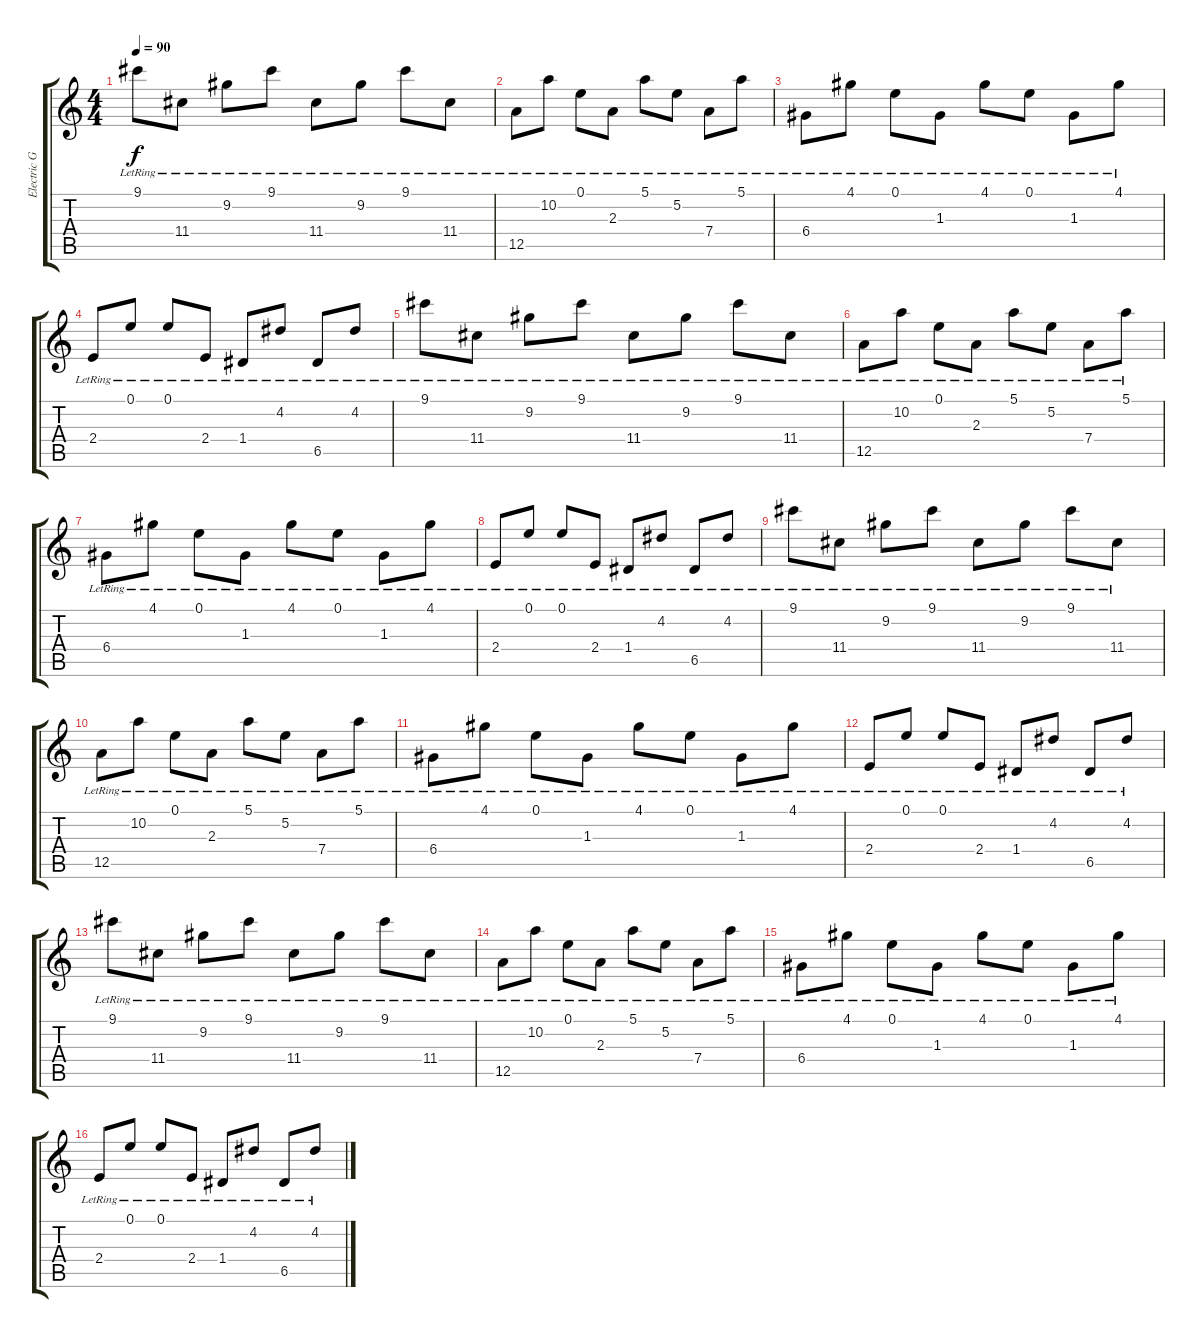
\track ("Electric Guitar" "Electric G") {instrument electricguitarclean}
\staff {score tabs}
\tuning (E4 B3 G3 D3 A2 E2) {hide}
\ts (4 4)
\tempo 90
\clef g2
\ks c
9.1{lr}.8{dy f} 11.4{lr}.8 9.2{lr}.8 9.1{lr}.8 11.4{lr}.8 9.2{lr}.8 9.1{lr}.8 11.4{lr}.8 |
12.5{lr}.8 10.2{lr}.8 0.1{lr}.8 2.3{lr}.8 5.1{lr}.8 5.2{lr}.8 7.4{lr}.8 5.1{lr}.8 |
6.4{lr}.8 4.1{lr}.8 0.1{lr}.8 1.3{lr}.8 4.1{lr}.8 0.1{lr}.8 1.3{lr}.8 4.1{lr}.8 |
2.4{lr}.8 0.1{lr}.8 0.1{lr}.8 2.4{lr}.8 1.4{lr}.8 4.2{lr}.8 6.5{lr}.8 4.2{lr}.8 |
9.1{lr}.8 11.4{lr}.8 9.2{lr}.8 9.1{lr}.8 11.4{lr}.8 9.2{lr}.8 9.1{lr}.8 11.4{lr}.8 |
12.5{lr}.8 10.2{lr}.8 0.1{lr}.8 2.3{lr}.8 5.1{lr}.8 5.2{lr}.8 7.4{lr}.8 5.1{lr}.8 |
6.4{lr}.8 4.1{lr}.8 0.1{lr}.8 1.3{lr}.8 4.1{lr}.8 0.1{lr}.8 1.3{lr}.8 4.1{lr}.8 |
2.4{lr}.8 0.1{lr}.8 0.1{lr}.8 2.4{lr}.8 1.4{lr}.8 4.2{lr}.8 6.5{lr}.8 4.2{lr}.8 |
9.1{lr}.8 11.4{lr}.8 9.2{lr}.8 9.1{lr}.8 11.4{lr}.8 9.2{lr}.8 9.1{lr}.8 11.4{lr}.8 |
12.5{lr}.8 10.2{lr}.8 0.1{lr}.8 2.3{lr}.8 5.1{lr}.8 5.2{lr}.8 7.4{lr}.8 5.1{lr}.8 |
6.4{lr}.8 4.1{lr}.8 0.1{lr}.8 1.3{lr}.8 4.1{lr}.8 0.1{lr}.8 1.3{lr}.8 4.1{lr}.8 |
2.4{lr}.8 0.1{lr}.8 0.1{lr}.8 2.4{lr}.8 1.4{lr}.8 4.2{lr}.8 6.5{lr}.8 4.2{lr}.8 |
9.1{lr}.8 11.4{lr}.8 9.2{lr}.8 9.1{lr}.8 11.4{lr}.8 9.2{lr}.8 9.1{lr}.8 11.4{lr}.8 |
12.5{lr}.8 10.2{lr}.8 0.1{lr}.8 2.3{lr}.8 5.1{lr}.8 5.2{lr}.8 7.4{lr}.8 5.1{lr}.8 |
6.4{lr}.8 4.1{lr}.8 0.1{lr}.8 1.3{lr}.8 4.1{lr}.8 0.1{lr}.8 1.3{lr}.8 4.1{lr}.8 |
2.4{lr}.8 0.1{lr}.8 0.1{lr}.8 2.4{lr}.8 1.4{lr}.8 4.2{lr}.8 6.5{lr}.8 4.2{lr}.8
